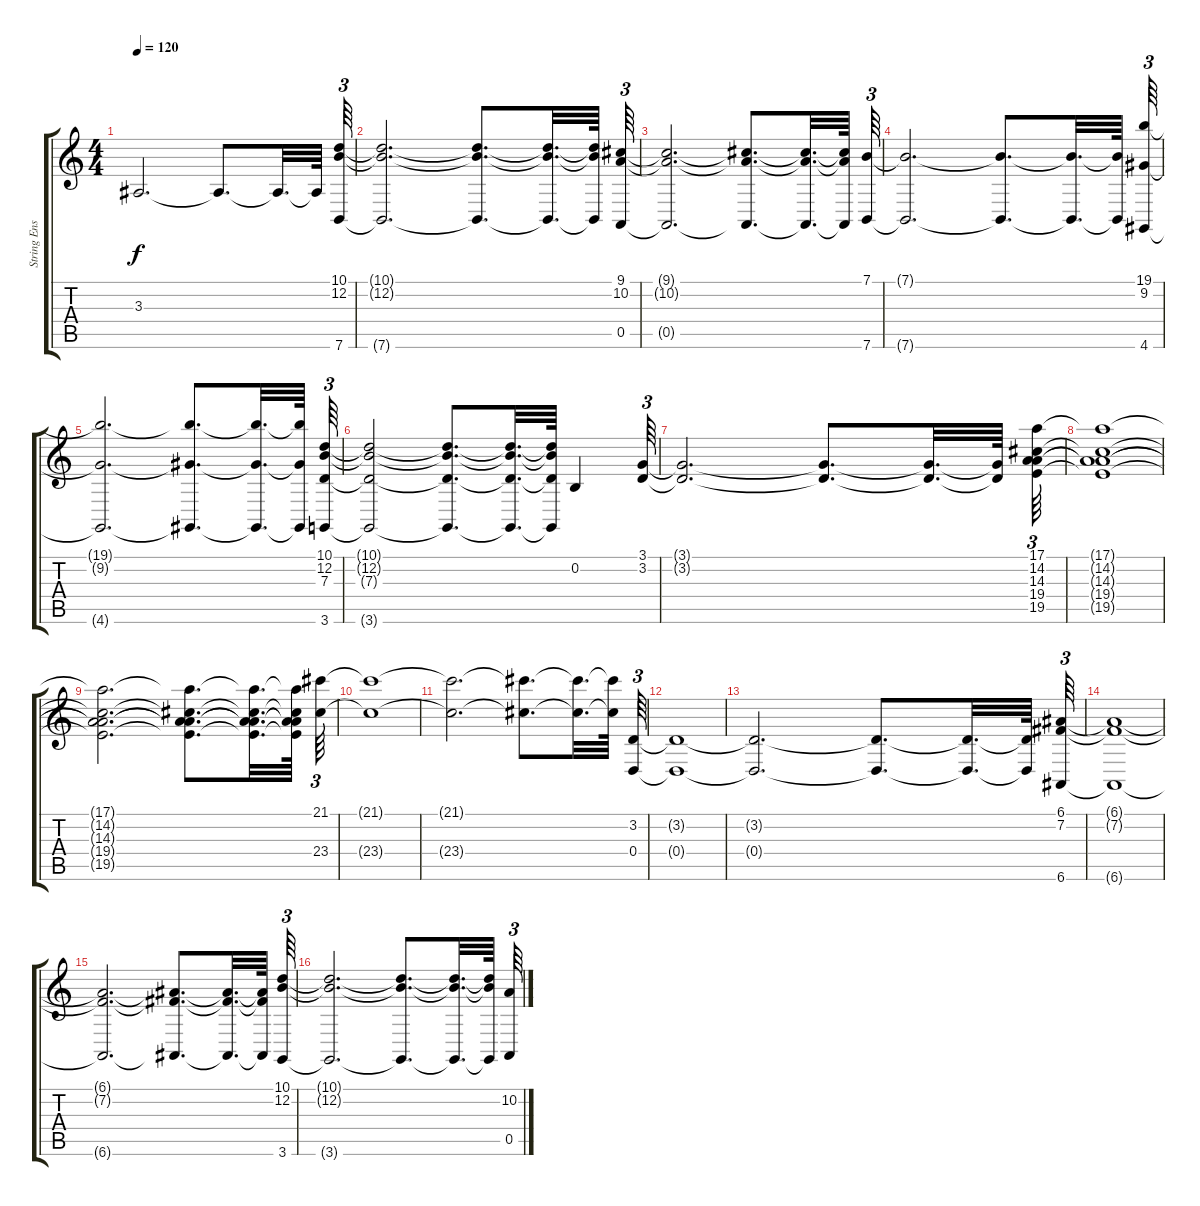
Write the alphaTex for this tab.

\track ("String Ensemble" "String Ens") {instrument stringensemble2}
\staff {score tabs}
\tuning (E4 B3 G3 D3 A2 E2) {hide}
\ts (4 4)
\tempo 120
\clef g2
\ks c
3.3{t}.2{d dy f} 3.3{t}.8{d} 3.3{t}.32{d} 3.3{t}.64 (10.1 12.2 7.6).64{tu (3 2) volume 6} |
(10.1{t} 12.2{t} 7.6{t}).2{d} (10.1{t} 12.2{t} 7.6{t}).8{d} (10.1{t} 12.2{t} 7.6{t}).32{d} (10.1{t} 12.2{t} 7.6{t}).64 (9.1 10.2 0.5).64{tu (3 2) volume 8} |
(9.1{t} 10.2{t} 0.5{t}).2{d} (9.1{t} 10.2{t} 0.5{t}).8{d} (9.1{t} 10.2{t} 0.5{t}).32{d} (9.1{t} 10.2{t} 0.5{t}).64 (7.1 7.6).64{tu (3 2) volume 9} |
(7.1{t} 7.6{t}).2{d} (7.1{t} 7.6{t}).8{d} (7.1{t} 7.6{t}).32{d} (7.1{t} 7.6{t}).64 (19.1 9.2 4.6).64{tu (3 2)} |
(19.1{t} 9.2{t} 4.6{t}).2{d} (19.1{t} 9.2{t} 4.6{t}).8{d} (19.1{t} 9.2{t} 4.6{t}).32{d} (19.1{t} 9.2{t} 4.6{t}).64 (10.1 12.2 7.3 3.6).64{tu (3 2)} |
(10.1{t} 12.2{t} 7.3{t} 3.6{t}).2 (10.1{t} 12.2{t} 7.3{t} 3.6{t}).8{d} (10.1{t} 12.2{t} 7.3{t} 3.6{t}).32{d} (10.1{t} 12.2{t} 7.3{t} 3.6{t}).64 0.2.4{volume 8} (3.1 3.2).64{tu (3 2)} |
(3.1{t} 3.2{t}).2{d} (3.1{t} 3.2{t}).8{d} (3.1{t} 3.2{t}).32{d} (3.1{t} 3.2{t}).64 (17.1 14.2 14.3 19.4 19.5).64{tu (3 2)} |
(17.1{t} 14.2{t} 14.3{t} 19.4{t} 19.5{t}).1 |
(17.1{t} 14.2{t} 14.3{t} 19.4{t} 19.5{t}).2{d} (17.1{t} 14.2{t} 14.3{t} 19.4{t} 19.5{t}).8{d} (17.1{t} 14.2{t} 14.3{t} 19.4{t} 19.5{t}).32{d} (17.1{t} 14.2{t} 14.3{t} 19.4{t} 19.5{t}).64 (21.1 23.4).64{tu (3 2)} |
(21.1{t} 23.4{t}).1 |
(21.1{t} 23.4{t}).2{d} (21.1{t} 23.4{t}).8{d} (21.1{t} 23.4{t}).32{d} (21.1{t} 23.4{t}).64 (3.2 0.4).64{tu (3 2) volume 10} |
(3.2{t} 0.4{t}).1 |
(3.2{t} 0.4{t}).2{d} (3.2{t} 0.4{t}).8{d} (3.2{t} 0.4{t}).32{d} (3.2{t} 0.4{t}).64 (6.1 7.2 6.6).64{tu (3 2)} |
(6.1{t} 7.2{t} 6.6{t}).1 |
(6.1{t} 7.2{t} 6.6{t}).2{d} (6.1{t} 7.2{t} 6.6{t}).8{d} (6.1{t} 7.2{t} 6.6{t}).32{d} (6.1{t} 7.2{t} 6.6{t}).64 (10.1 12.2 3.6).64{tu (3 2)} |
(10.1{t} 12.2{t} 3.6{t}).2{d} (10.1{t} 12.2{t} 3.6{t}).8{d} (10.1{t} 12.2{t} 3.6{t}).32{d} (10.1{t} 12.2{t} 3.6{t}).64 (10.2 0.5).64{tu (3 2)}
